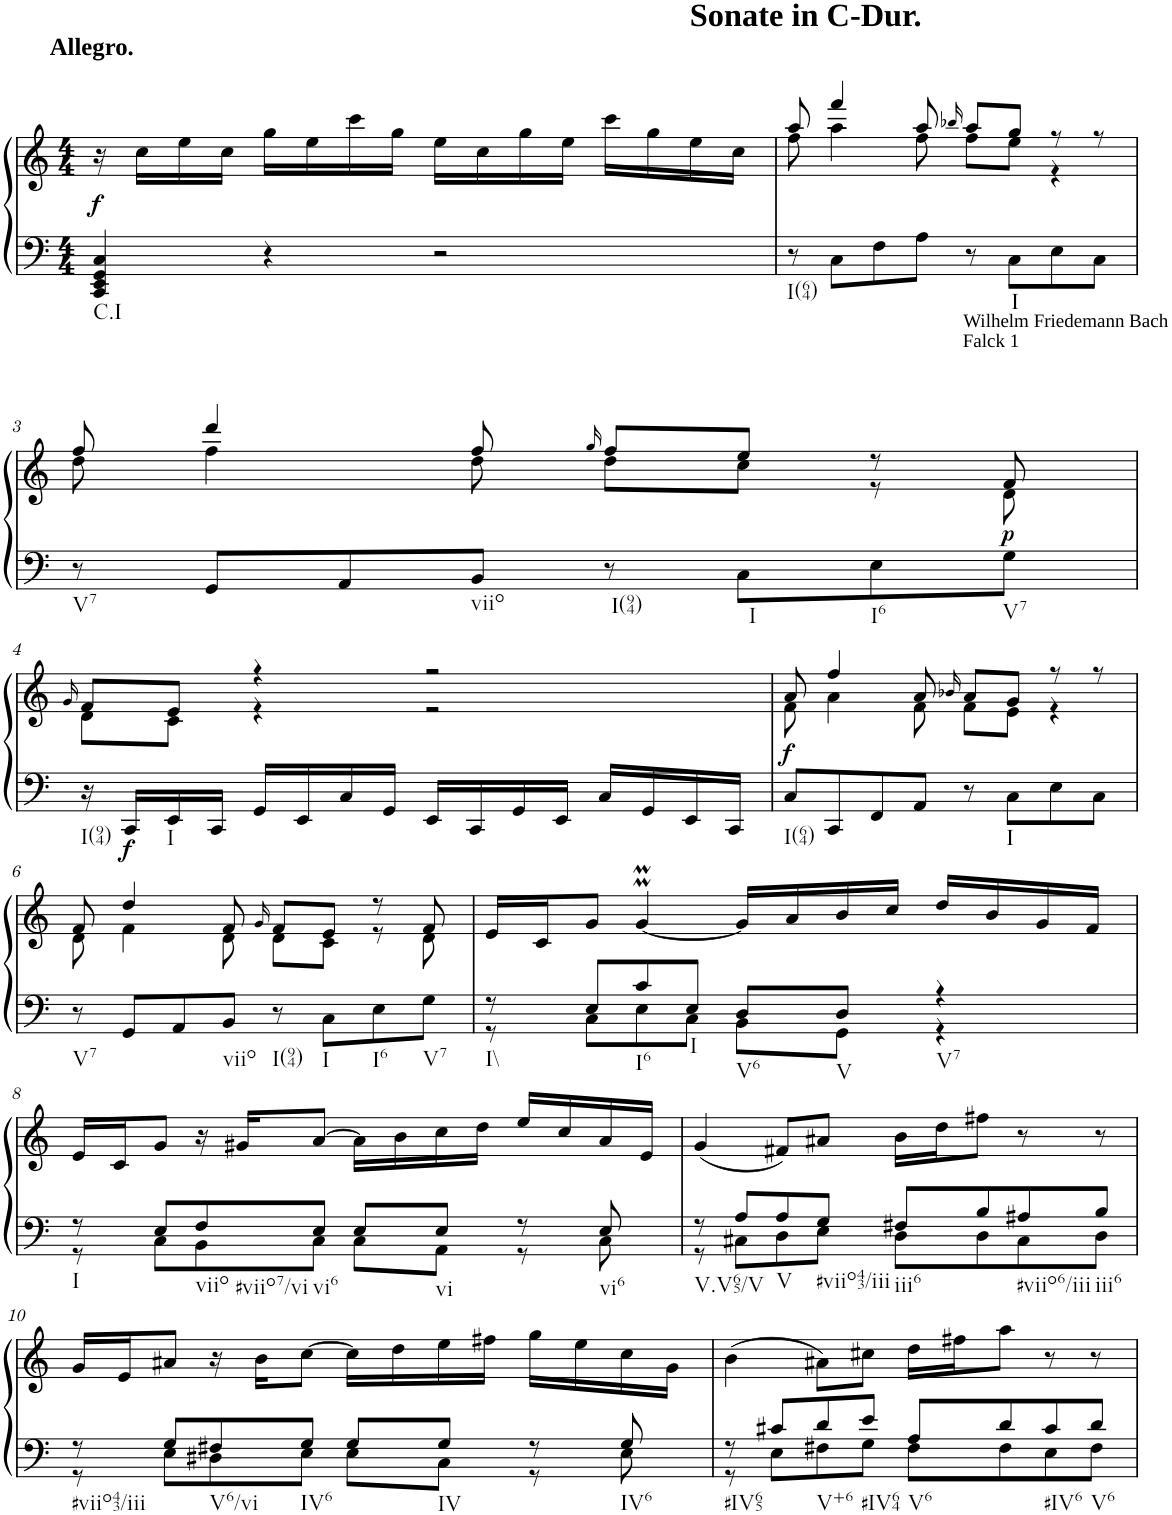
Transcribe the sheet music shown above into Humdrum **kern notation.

**kern	**kern	**dynam
*part1	*part1	*part1
*staff2	*staff1	*staff1/2
*I"unbenannt	*	*
*clefF4	*clefG2	*
*k[]	*k[]	*
*M4/4	*M4/4	*
=1	=1	=1
!	!LO:TX:a:B:t=Allegro.	!
!LO:TX:b:t=C.I	!	!
!	!	!LO:DY:b
4CC/ 4EE/ 4GG/ 4C/	16r	f
.	16cc\LL	.
.	16ee\	.
.	16cc\JJ	.
4r	16gg\LL	.
.	16ee\	.
.	16ccc\	.
.	16gg\JJ	.
2r	16ee\LL	.
.	16cc\	.
.	16gg\	.
.	16ee\JJ	.
!	!LO:TX:a:B:t=Sonate in C-Dur.	!
.	16ccc\LL	.
.	16gg\	.
.	16ee\	.
.	16cc\JJ	.
=2	=2	=2
*	*^	*
!LO:TX:b:t=I(64)	!	!	!
8r	8aa/	8ff\	.
8C\L	4fff/	4aa\	.
8F\	.	.	.
8A\J	8aa/	8ff\	.
.	16qbb-X/	.	.
8r	8aa/L	8ff\L	.
!LO:TX:b:t=I	!	!	!
8C\L	8gg/J	8ee\J	.
8E\	8r	4r	.
8C\J	8r	.	.
!!LO:LB:g=z	!!
=3	=3	=3	=3
!LO:TX:b:t=V7	!	!	!
8r	8ff/	8dd\	.
8GG/L	4ddd/	4ff\	.
8AA/	.	.	.
!LO:TX:b:t=viio	!	!	!
8BB/J	8ff/	8dd\	.
.	16qgg/	.	.
!LO:TX:b:t=I(94)	!	!	!
8r	8ff/L	8dd\L	.
!LO:TX:b:t=I	!	!	!
8C\L	8ee/J	8cc\J	.
!	!LO:TX:a:t=Wilhelm Friedemann Bach	!	!
!	!LO:TX:a:t=Falck 1	!	!
!LO:TX:b:t=I6	!	!	!
8E\	8r	8r	.
!LO:TX:b:t=V7	!	!	!
!	!	!	!LO:DY:b
8G\J	8f/	8d\	p
!!LO:LB:g=z	!!
=4	=4	=4	=4
.	16qg/	.	.
!LO:TX:b:t=I(94)	!	!	!
16r	8f/L	8d\L	.
!	!	!	!LO:DY:b=2
16CC/LL	.	.	f
!LO:TX:b:t=I	!	!	!
16EE/	8e/J	8c\J	.
16CC/JJ	.	.	.
16GG/LL	4r	4r	.
16EE/	.	.	.
16C/	.	.	.
16GG/JJ	.	.	.
16EE/LL	2r	2r	.
16CC/	.	.	.
16GG/	.	.	.
16EE/JJ	.	.	.
16C/LL	.	.	.
16GG/	.	.	.
16EE/	.	.	.
16CC/JJ	.	.	.
=5	=5	=5	=5
!LO:TX:b:t=I(64)	!	!	!
!	!	!	!LO:DY:b
8C/L	8a/	8f\	f
8CC/	4ff/	4a\	.
8FF/	.	.	.
8AA/J	8a/	8f\	.
.	16qb-X/	.	.
8r	8a/L	8f\L	.
!LO:TX:b:t=I	!	!	!
8C\L	8g/J	8e\J	.
8E\	8r	4r	.
8C\J	8r	.	.
!!LO:LB:g=z	!!
=6	=6	=6	=6
!LO:TX:b:t=V7	!	!	!
8r	8f/	8d\	.
8GG/L	4dd/	4f\	.
8AA/	.	.	.
!LO:TX:b:t=viio	!	!	!
8BB/J	8f/	8d\	.
.	16qg/	.	.
!LO:TX:b:t=I(94)	!	!	!
8r	8f/L	8d\L	.
!LO:TX:b:t=I	!	!	!
8C\L	8e/J	8c\J	.
!LO:TX:b:t=I6	!	!	!
8E\	8r	8r	.
!LO:TX:b:t=V7	!	!	!
8G\J	8f/	8d\	.
=7	=7	=7	=7
*^	*	*	*
!LO:TX:b:t=I\\	!	!	!	!
*	*	*v	*v	*
8r	8r	16e/LL	.
.	.	16c/J	.
8E/L	8C\L	8g/J	.
!LO:TX:b:t=I6	!	!	!
8c/	8E\	[4gMM/	.
!LO:TX:b:t=I	!	!	!
8E/J	8C\J	.	.
!LO:TX:b:t=V6	!	!	!
8D/L	8BB\L	16g/LL]	.
.	.	16a/	.
!LO:TX:b:t=V	!	!	!
8D/J	8GG\J	16b/	.
.	.	16cc/JJ	.
!LO:TX:b:t=V7	!	!	!
4r	4r	16dd/LL	.
.	.	16b/	.
.	.	16g/	.
.	.	16f/JJ	.
!!LO:LB:g=z
=8	=8	=8	=8
!LO:TX:b:t=I	!	!	!
8r	8r	16e/LL	.
.	.	16c/J	.
8E/L	8C\L	8g/J	.
!LO:TX:b:t=viio	!	!	!
!LO:TX:b:t=#viio7/vi	!	!	!
8F/	8BB\	16r	.
.	.	16g#X/KL	.
!LO:TX:b:t=vi6	!	!	!
8E/J	8C\J	[8a/J	.
8E/L	8C\L	16a\LL]	.
.	.	16b\	.
!LO:TX:b:t=vi	!	!	!
8E/J	8AA\J	16cc\	.
.	.	16dd\JJ	.
8r	8r	16ee/LL	.
.	.	16cc/	.
!LO:TX:b:t=vi6	!	!	!
8E/	8C\	16a/	.
.	.	16e/JJ	.
=9	=9	=9	=9
!LO:TX:b:t=V.V65/V	!	!	!
8r	8r	(4g/	.
8A/L	8C#X\L	.	.
!LO:TX:b:t=V	!	!	!
8A/	8D\	8f#X/L)	.
!LO:TX:b:t=#viio43/iii	!	!	!
8G/J	8E\J	8a#X/J	.
!LO:TX:b:t=iii6	!	!	!
8F#X/L	8D\L	16b\LL	.
.	.	16dd\J	.
8B/	8D\	8ff#X\J	.
!LO:TX:b:t=#viio6/iii	!	!	!
8A#X/	8C#\	8r	.
!LO:TX:b:t=iii6	!	!	!
8B/J	8D\J	8r	.
!!LO:LB:g=z
=10	=10	=10	=10
!LO:TX:b:t=#viio43/iii	!	!	!
8r	8r	16g/LL	.
.	.	16e/J	.
8G/L	8E\L	8a#X/J	.
!LO:TX:b:t=V6/vi	!	!	!
8F#X/	8D#X\	16r	.
.	.	16b\KL	.
!LO:TX:b:t=IV6	!	!	!
8G/J	8E\J	[8cc\J	.
8G/L	8E\L	16cc\LL]	.
.	.	16dd\	.
!LO:TX:b:t=IV	!	!	!
8G/J	8C\J	16ee\	.
.	.	16ff#X\JJ	.
8r	8r	16gg\LL	.
.	.	16ee\	.
!LO:TX:b:t=IV6	!	!	!
8G/	8E\	16cc\	.
.	.	16g\JJ	.
=11	=11	=11	=11
!LO:TX:b:t=#IV65	!	!	!
8r	8r	(4b\	.
8c#X/L	8E\L	.	.
!LO:TX:b:t=V+6	!	!	!
8d/	8F#X\	8a#X\L)	.
!LO:TX:b:t=#IV64	!	!	!
8e/J	8G\J	8cc#X\J	.
!LO:TX:b:t=V6	!	!	!
8A/L	8F#\L	16dd\LL	.
.	.	16ff#X\J	.
8d/	8F#\	8aa\J	.
!LO:TX:b:t=#IV6	!	!	!
8c#/	8E\	8r	.
!LO:TX:b:t=V6	!	!	!
8d/J	8F#\J	8r	.
*v	*v	*	*
=	=	=
*-	*-	*-
